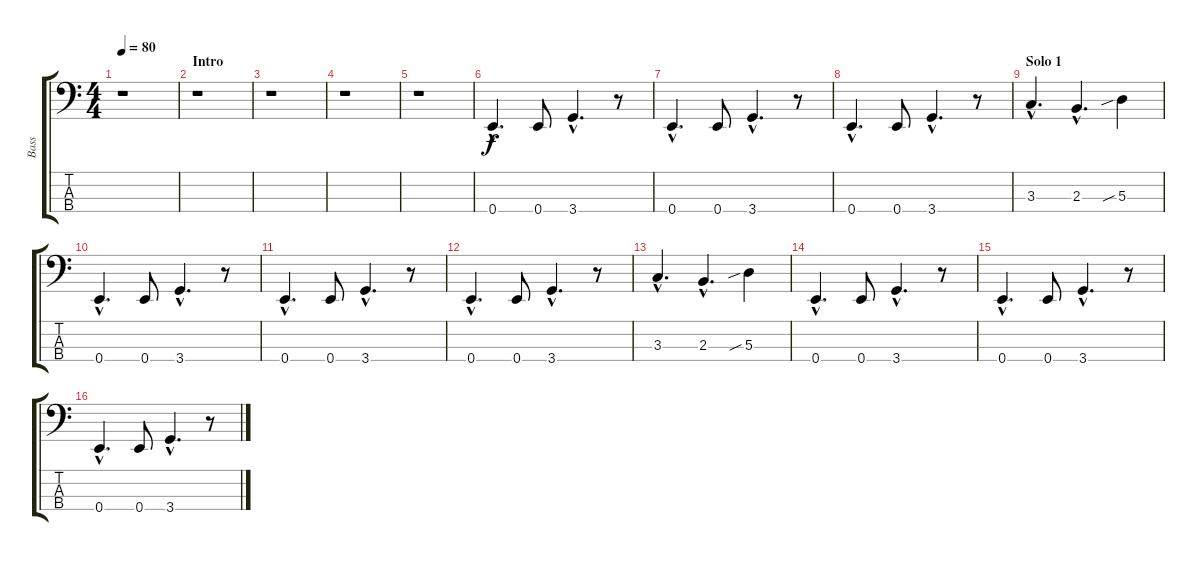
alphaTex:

\track ("Bass" "Bass") {instrument electricbasspick}
\staff {score tabs}
\tuning (G2 D2 A1 E1) {hide}
\ts (4 4)
\tempo 80
\clef f4
\ks c
r.1{dy f instrument electricbasspick} |
\section ("" "Intro")
r.1 |
r.1 |
r.1 |
r.1 |
0.4{hac}.4{d} 0.4.8 3.4{hac}.4{d} r.8 |
0.4{hac}.4{d} 0.4.8 3.4{hac}.4{d} r.8 |
0.4{hac}.4{d} 0.4.8 3.4{hac}.4{d} r.8 |
\section ("" "Solo 1")
3.3{hac}.4{d} 2.3{hac}.4{d} 5.3{sib}.4 |
0.4{hac}.4{d} 0.4.8 3.4{hac}.4{d} r.8 |
0.4{hac}.4{d} 0.4.8 3.4{hac}.4{d} r.8 |
0.4{hac}.4{d} 0.4.8 3.4{hac}.4{d} r.8 |
3.3{hac}.4{d} 2.3{hac}.4{d} 5.3{sib}.4 |
0.4{hac}.4{d} 0.4.8 3.4{hac}.4{d} r.8 |
0.4{hac}.4{d} 0.4.8 3.4{hac}.4{d} r.8 |
0.4{hac}.4{d} 0.4.8 3.4{hac}.4{d} r.8
